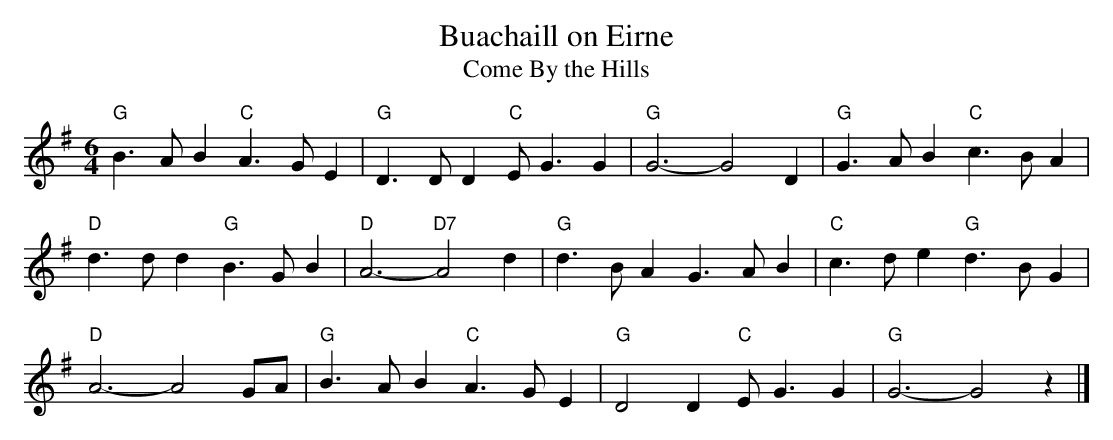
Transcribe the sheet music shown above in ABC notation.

X:1
T:Buachaill on Eirne
T:Come By the Hills
M:6/4
L:1/8
K:G major
"G"B3 A B2 "C"A3 G E2 | "G"D3 D D2 "C"E G3 G2 | \
"G"G6-G4 D2 | "G"G3 A B2 "C"c3 B A2 |
"D"d3 d d2 "G"B3 G B2 | "D"A6-"D7"A4 d2 | \
"G"d3 B A2 G3 A B2 | "C"c3 d e2 "G"d3 B G2 |
"D"A6-A4 GA | "G"B3 A B2 "C"A3 G E2 | \
"G"D4 D2 "C"E G3 G2 | "G"G6-G4 z2 |]
